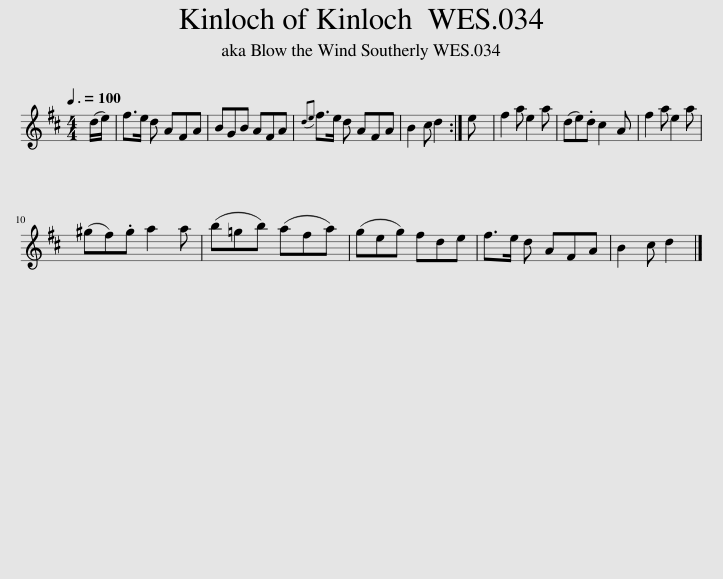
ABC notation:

X:1
L:1/8
Q:3/8=100
M:4/4
I:linebreak $
K:D
V:1 treble
V:1
 (d/e/) | f>e d AFA | BGB AFA |{de} f>e d AFA | B2 c d2 :| %5
 e | f2 a e2 a | (de).d c2 A | f2 a e2 a |$ (^gf).g a2 a | %10
 (b=gb) (afa) | (geg) fde | f>e d AFA | B2 c d2 |] %14
